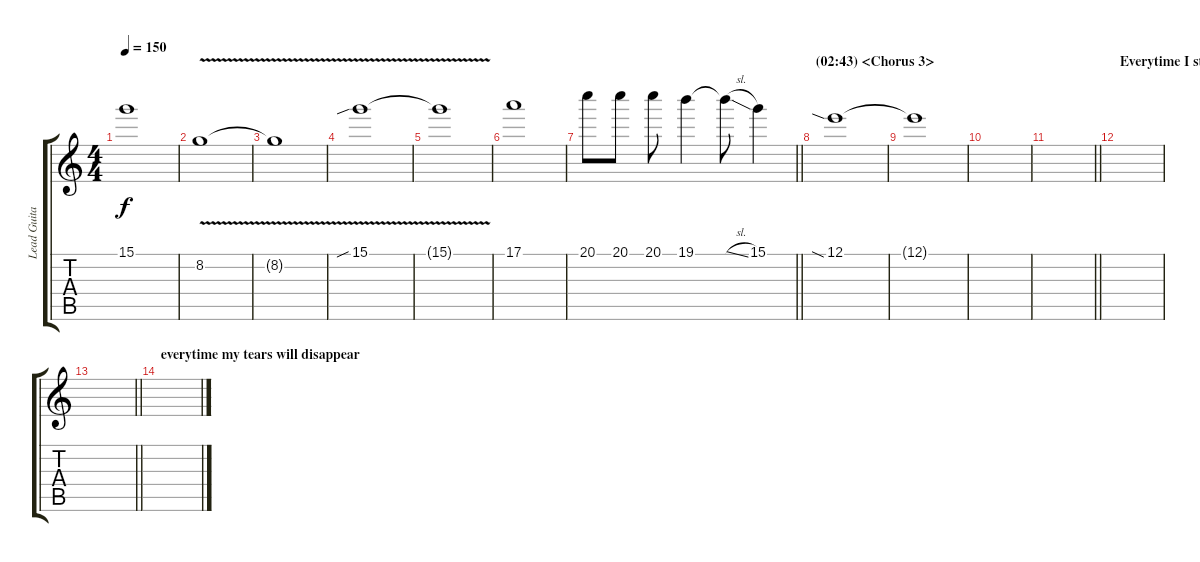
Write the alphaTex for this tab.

\track ("Lead Guitar" "Lead Guita") {instrument overdrivenguitar}
\staff {score tabs}
\tuning (E4 B3 G3 D3 A2 E2) {hide}
\ts (4 4)
\tempo 150
\clef g2
\ks c
15.1{t}.1{dy f} |
8.2{v}.1 |
8.2{t}.1 |
15.1{v sib}.1 |
15.1{t}.1 |
17.1.1 |
\barLineRight lightlight
20.1.8 20.1.8 20.1.8 19.1.4 19.1{sl t}.8 15.1.4 |
\section ("" "(02:43) <Chorus 3>")
12.1{sia}.1{volume 0} |
12.1{t}.1 |
|
\barLineRight lightlight
|
\section ("" "Everytime I stare to darkness")
|
\barLineRight lightlight
|
\section ("" "everytime my tears will disappear")
